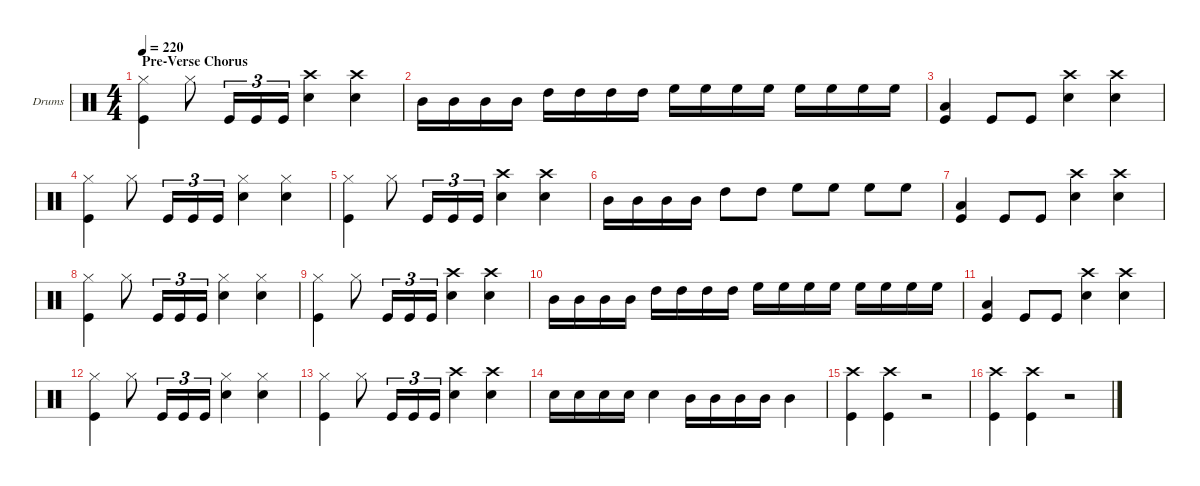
\hideDynamics
\bracketExtendMode groupsimilarinstruments
\firstSystemTrackNameOrientation horizontal
\otherSystemsTrackNameOrientation horizontal
\track ("Drumkit" "Drums") {multiBarRest instrument percussion}
\staff {score}
\articulation defaults
\ts (4 4)
\section ("" " Pre-Verse Chorus")
\tempo 220
\clef neutral
\ks c
("Hi-Hat (closed)" "Kick (hit)").4{dy fff} "Hi-Hat (closed)".8 "Kick (hit)".16{tu (3 2)} "Kick (hit)".16{tu (3 2)} "Kick (hit)".16{tu (3 2)} ("Crash high (hit)" "Snare (hit) 2").4 ("Crash high (hit)" "Snare (hit) 2").4 |
"Mid Tom (hit)".16 "Mid Tom (hit)".16 "Mid Tom (hit)".16 "Mid Tom (hit)".16 "High Tom (hit)".16 "High Tom (hit)".16 "High Tom (hit)".16 "High Tom (hit)".16 "High Floor Tom (hit)".16 "High Floor Tom (hit)".16 "High Floor Tom (hit)".16 "High Floor Tom (hit)".16 "High Floor Tom (hit)".16 "High Floor Tom (hit)".16 "High Floor Tom (hit)".16 "High Floor Tom (hit)".16 |
("Kick (hit)" "Low Tom (hit)").4 "Kick (hit)".8 "Kick (hit)".8 ("Crash high (hit)" "Snare (hit) 2").4 ("Crash high (hit)" "Snare (hit) 2").4 |
("Kick (hit)" "Hi-Hat (closed)").4 "Hi-Hat (closed)".8 "Kick (hit)".16{tu (3 2)} "Kick (hit)".16{tu (3 2)} "Kick (hit)".16{tu (3 2)} ("Hi-Hat (closed)" "Snare (hit) 2").4 ("Snare (hit) 2" "Hi-Hat (closed)").4 |
("Hi-Hat (closed)" "Kick (hit)").4 "Hi-Hat (closed)".8 "Kick (hit)".16{tu (3 2)} "Kick (hit)".16{tu (3 2)} "Kick (hit)".16{tu (3 2)} ("Crash high (hit)" "Snare (hit) 2").4 ("Crash high (hit)" "Snare (hit) 2").4 |
"Mid Tom (hit)".16 "Mid Tom (hit)".16 "Mid Tom (hit)".16 "Mid Tom (hit)".16 "High Tom (hit)".8 "High Tom (hit)".8 "High Floor Tom (hit)".8 "High Floor Tom (hit)".8 "High Floor Tom (hit)".8 "High Floor Tom (hit)".8 |
("Kick (hit)" "Low Tom (hit)").4 "Kick (hit)".8 "Kick (hit)".8 ("Crash high (hit)" "Snare (hit) 2").4 ("Crash high (hit)" "Snare (hit) 2").4 |
("Kick (hit)" "Hi-Hat (closed)").4 "Hi-Hat (closed)".8 "Kick (hit)".16{tu (3 2)} "Kick (hit)".16{tu (3 2)} "Kick (hit)".16{tu (3 2)} ("Hi-Hat (closed)" "Snare (hit) 2").4 ("Snare (hit) 2" "Hi-Hat (closed)").4 |
("Hi-Hat (closed)" "Kick (hit)").4 "Hi-Hat (closed)".8 "Kick (hit)".16{tu (3 2)} "Kick (hit)".16{tu (3 2)} "Kick (hit)".16{tu (3 2)} ("Crash high (hit)" "Snare (hit) 2").4 ("Crash high (hit)" "Snare (hit) 2").4 |
"Mid Tom (hit)".16 "Mid Tom (hit)".16 "Mid Tom (hit)".16 "Mid Tom (hit)".16 "High Tom (hit)".16 "High Tom (hit)".16 "High Tom (hit)".16 "High Tom (hit)".16 "High Floor Tom (hit)".16 "High Floor Tom (hit)".16 "High Floor Tom (hit)".16 "High Floor Tom (hit)".16 "High Floor Tom (hit)".16 "High Floor Tom (hit)".16 "High Floor Tom (hit)".16 "High Floor Tom (hit)".16 |
("Kick (hit)" "Low Tom (hit)").4 "Kick (hit)".8 "Kick (hit)".8 ("Crash high (hit)" "Snare (hit) 2").4 ("Crash high (hit)" "Snare (hit) 2").4 |
("Kick (hit)" "Hi-Hat (closed)").4 "Hi-Hat (closed)".8 "Kick (hit)".16{tu (3 2)} "Kick (hit)".16{tu (3 2)} "Kick (hit)".16{tu (3 2)} ("Snare (hit) 2" "Hi-Hat (closed)").4 ("Snare (hit) 2" "Hi-Hat (closed)").4 |
("Hi-Hat (closed)" "Kick (hit)").4 "Hi-Hat (closed)".8 "Kick (hit)".16{tu (3 2)} "Kick (hit)".16{tu (3 2)} "Kick (hit)".16{tu (3 2)} ("Snare (hit) 2" "Crash high (hit)").4 ("Snare (hit) 2" "Crash high (hit)").4 |
"Snare (hit) 2".16 "Snare (hit) 2".16 "Snare (hit) 2".16 "Snare (hit) 2".16 "Snare (hit) 2".4 "Mid Tom (hit)".16 "Mid Tom (hit)".16 "Mid Tom (hit)".16 "Mid Tom (hit)".16 "Mid Tom (hit)".4 |
("Crash high (hit)" "Kick (hit)").4 ("Kick (hit)" "Crash high (hit)").4 r.2 |
("Kick (hit)" "Crash high (hit)").4 ("Kick (hit)" "Crash high (hit)").4 r.2
